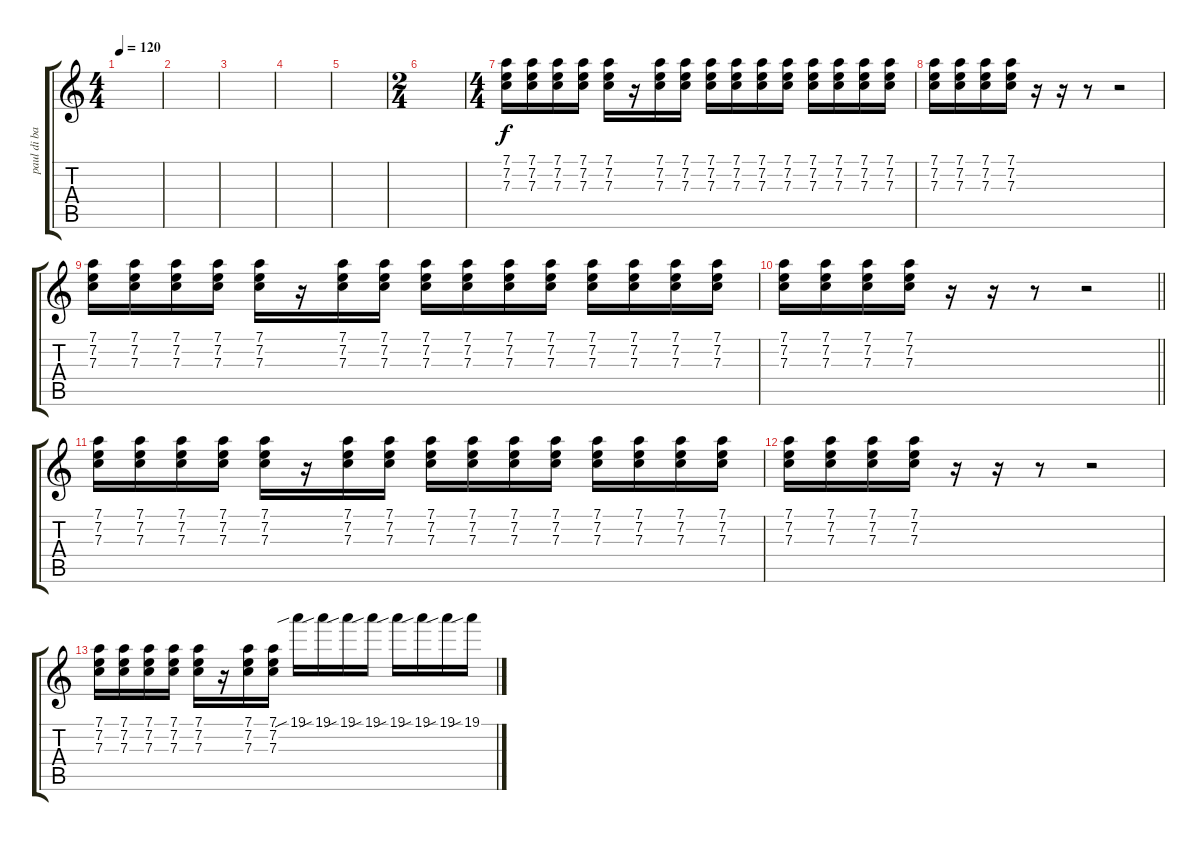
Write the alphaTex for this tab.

\track ("paul di bartolo" "paul di ba") {instrument distortionguitar}
\staff {score tabs}
\tuning (D4 A3 F3 C3 G2 D2) {hide}
\ts (4 4)
\tempo 120
\clef g2
\ks c
|
|
|
|
|
\ts (2 4)
|
\ts (4 4)
(7.1 7.2 7.3).16 (7.1 7.2 7.3).16 (7.1 7.2 7.3).16 (7.1 7.2 7.3).16 (7.1 7.2 7.3).16 r.16 (7.1 7.2 7.3).16 (7.1 7.2 7.3).16 (7.1 7.2 7.3).16 (7.1 7.2 7.3).16 (7.1 7.2 7.3).16 (7.1 7.2 7.3).16 (7.1 7.2 7.3).16 (7.1 7.2 7.3).16 (7.1 7.2 7.3).16 (7.1 7.2 7.3).16 |
(7.1 7.2 7.3).16 (7.1 7.2 7.3).16 (7.1 7.2 7.3).16 (7.1 7.2 7.3).16 r.16 r.16 r.8 r.2 |
(7.1 7.2 7.3).16 (7.1 7.2 7.3).16 (7.1 7.2 7.3).16 (7.1 7.2 7.3).16 (7.1 7.2 7.3).16 r.16 (7.1 7.2 7.3).16 (7.1 7.2 7.3).16 (7.1 7.2 7.3).16 (7.1 7.2 7.3).16 (7.1 7.2 7.3).16 (7.1 7.2 7.3).16 (7.1 7.2 7.3).16 (7.1 7.2 7.3).16 (7.1 7.2 7.3).16 (7.1 7.2 7.3).16 |
\barLineRight lightlight
(7.1 7.2 7.3).16 (7.1 7.2 7.3).16 (7.1 7.2 7.3).16 (7.1 7.2 7.3).16 r.16 r.16 r.8 r.2 |
(7.1 7.2 7.3).16 (7.1 7.2 7.3).16 (7.1 7.2 7.3).16 (7.1 7.2 7.3).16 (7.1 7.2 7.3).16 r.16 (7.1 7.2 7.3).16 (7.1 7.2 7.3).16 (7.1 7.2 7.3).16 (7.1 7.2 7.3).16 (7.1 7.2 7.3).16 (7.1 7.2 7.3).16 (7.1 7.2 7.3).16 (7.1 7.2 7.3).16 (7.1 7.2 7.3).16 (7.1 7.2 7.3).16 |
(7.1 7.2 7.3).16 (7.1 7.2 7.3).16 (7.1 7.2 7.3).16 (7.1 7.2 7.3).16 r.16 r.16 r.8 r.2 |
(7.1 7.2 7.3).16 (7.1 7.2 7.3).16 (7.1 7.2 7.3).16 (7.1 7.2 7.3).16 (7.1 7.2 7.3).16 r.16 (7.1 7.2 7.3).16 (7.1 7.2 7.3).16 19.1{sib}.16 19.1{sib}.16 19.1{sib}.16 19.1{sib}.16 19.1{sib}.16 19.1{sib}.16 19.1{sib}.16 19.1{sib}.16
